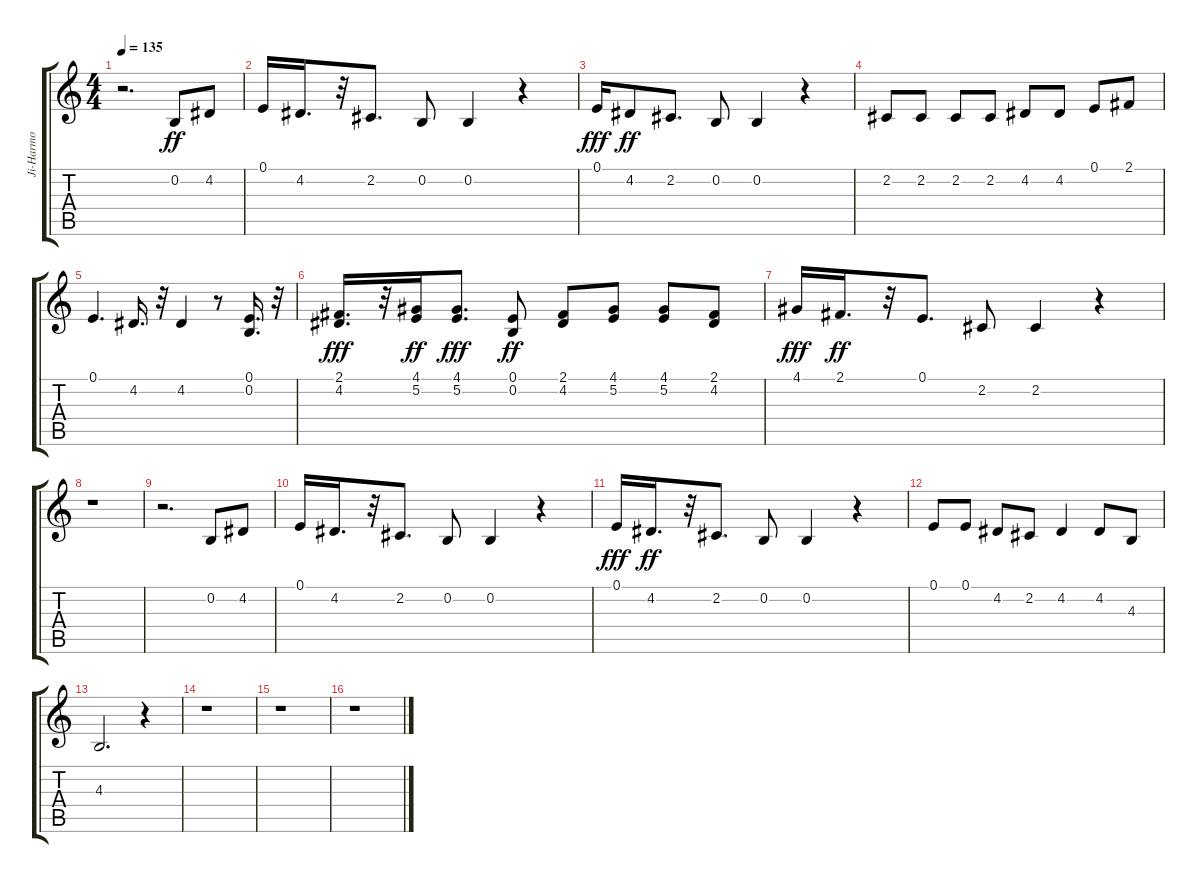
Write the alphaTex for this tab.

\track ("Ji-Harmo                            " "Ji-Harmo  ") {instrument vibraphone}
\staff {score tabs}
\tuning (E4 B3 G3 D3 A2 E2) {hide}
\ts (4 4)
\tempo 135
\clef g2
\ks c
r.2{d dy ff} 0.2.8 4.2.8 |
0.1.16 4.2.16{d} r.32 2.2.8{d} 0.2.8 0.2.4 r.4 |
0.1.16{dy fff} 4.2.8{dy ff} 2.2.8{d} 0.2.8 0.2.4 r.4 |
2.2.8 2.2.8 2.2.8 2.2.8 4.2.8 4.2.8 0.1.8 2.1.8 |
0.1.4{d} 4.2.16{d} r.32 4.2.4 r.8 (0.1 0.2).16{d} r.32 |
(2.1 4.2).16{d dy fff} r.32 (4.1 5.2).16{dy ff} (4.1 5.2).8{d dy fff} (0.1 0.2).8{dy ff} (2.1 4.2).8 (4.1 5.2).8 (4.1 5.2).8 (2.1 4.2).8 |
4.1.16{dy fff} 2.1.16{d dy ff} r.32 0.1.8{d} 2.2.8 2.2.4 r.4 |
r.1 |
r.2{d} 0.2.8 4.2.8 |
0.1.16 4.2.16{d} r.32 2.2.8{d} 0.2.8 0.2.4 r.4 |
0.1.16{dy fff} 4.2.16{d dy ff} r.32 2.2.8{d} 0.2.8 0.2.4 r.4 |
0.1.8 0.1.8 4.2.8 2.2.8 4.2.4 4.2.8 4.3.8 |
4.3.2{d} r.4 |
r.1 |
r.1 |
r.1
